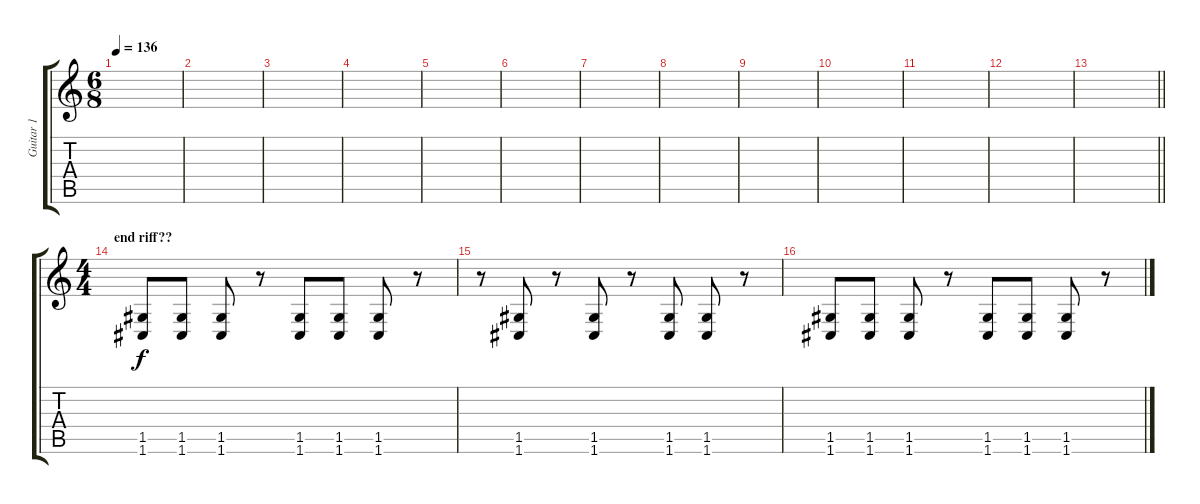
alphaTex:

\track ("Guitar 1" "Guitar 1") {instrument distortionguitar}
\staff {score tabs}
\tuning (D4 A3 F3 C3 G2 C2) {hide}
\ts (6 8)
\tempo 136
\clef g2
\ks c
|
|
|
|
|
|
|
|
|
|
|
|
\barLineRight lightlight
|
\ts (4 4)
\section ("" "end riff??")
(1.5 1.6).8 (1.5 1.6).8 (1.5 1.6).8 r.8 (1.5 1.6).8 (1.5 1.6).8 (1.5 1.6).8 r.8 |
r.8 (1.5 1.6).8 r.8 (1.5 1.6).8 r.8 (1.5 1.6).8 (1.5 1.6).8 r.8 |
(1.5 1.6).8 (1.5 1.6).8 (1.5 1.6).8 r.8 (1.5 1.6).8 (1.5 1.6).8 (1.5 1.6).8 r.8
